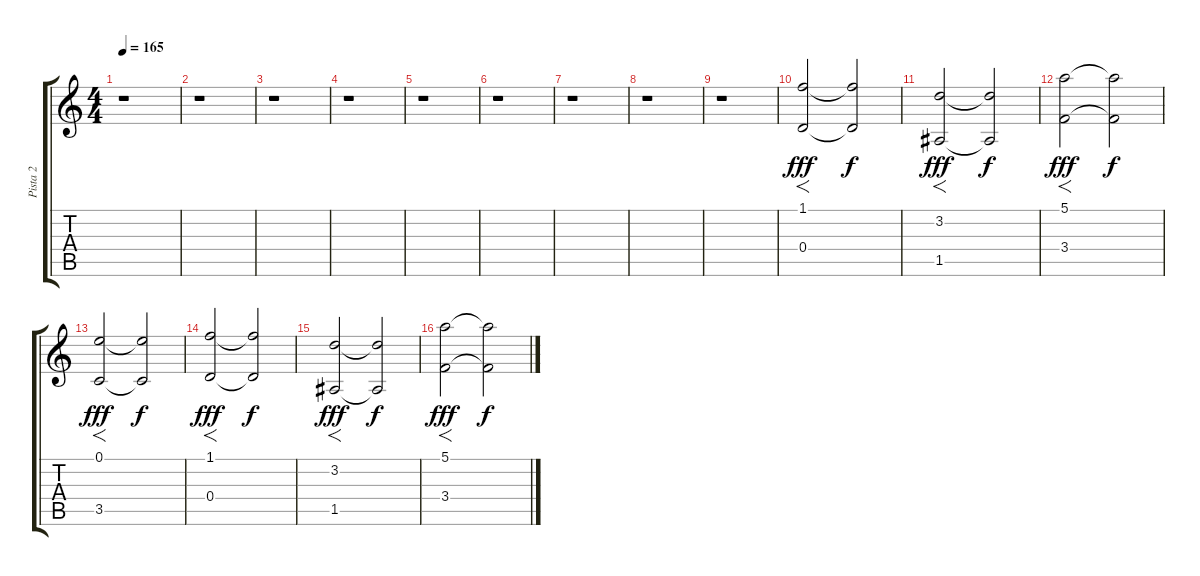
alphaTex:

\track ("Pista 2" "Pista 2") {instrument electricguitarclean}
\staff {score tabs}
\tuning (E4 B3 G3 D3 A2 E2) {hide}
\ts (4 4)
\tempo 165
\clef g2
\ks c
r.1{dy f} |
r.1 |
r.1 |
r.1 |
r.1 |
r.1 |
r.1 |
r.1 |
r.1 |
(1.1 0.4).2{f dy fff} (1.1{t} 0.4{t}).2{dy f} |
(3.2 1.5).2{f dy fff} (3.2{t} 1.5{t}).2{dy f} |
(5.1 3.4).2{f dy fff} (5.1{t} 3.4{t}).2{dy f} |
(0.1 3.5).2{f dy fff} (0.1{t} 3.5{t}).2{dy f} |
(1.1 0.4).2{f dy fff} (1.1{t} 0.4{t}).2{dy f} |
(3.2 1.5).2{f dy fff} (3.2{t} 1.5{t}).2{dy f} |
(5.1 3.4).2{f dy fff} (5.1{t} 3.4{t}).2{dy f}
